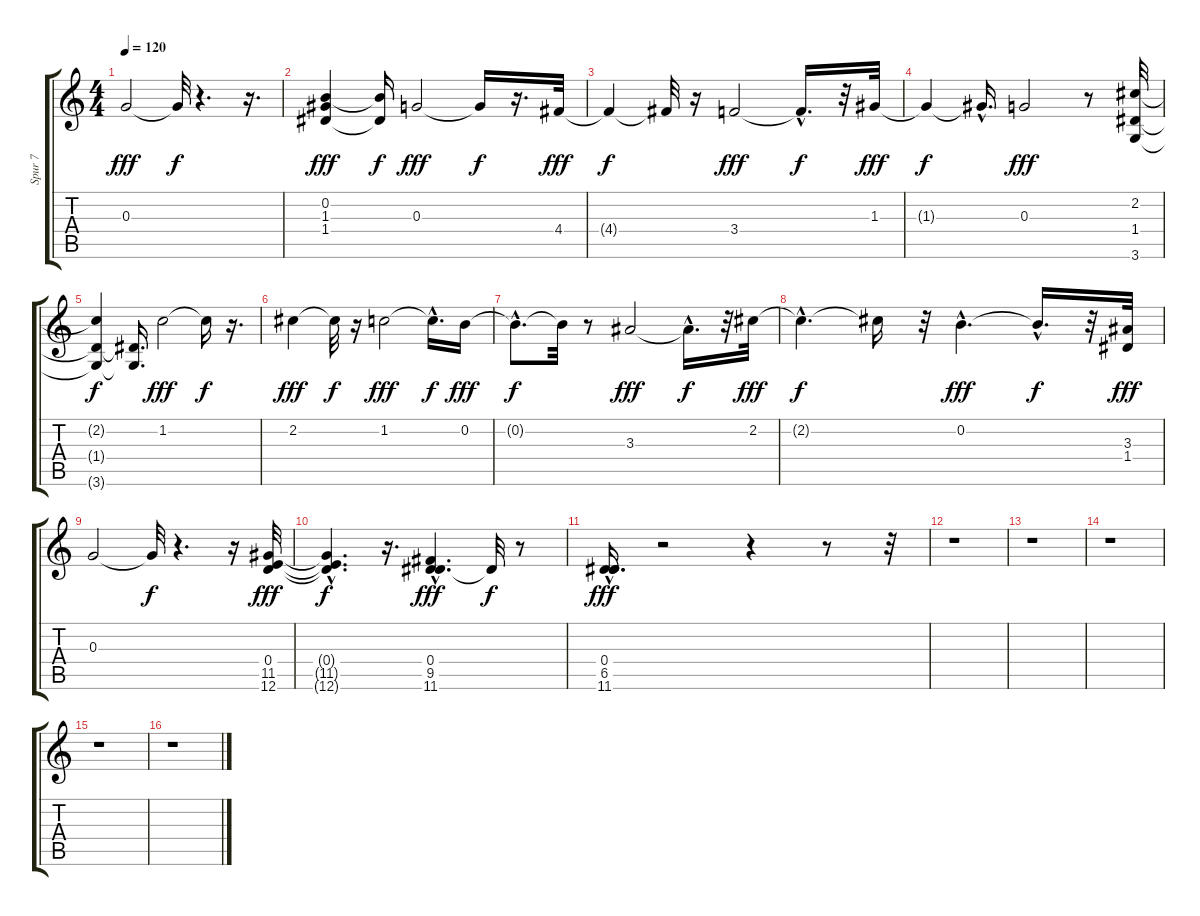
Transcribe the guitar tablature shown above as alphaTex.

\track ("Spur 7" "Spur 7") {instrument acousticguitarnylon}
\staff {score tabs}
\tuning (E4 B3 G3 D3 A2 E2) {hide}
\ts (4 4)
\tempo 120
\clef g2
\ks c
0.3.2{dy fff} 0.3{t}.32{dy f} r.4{d} r.16{d} |
(0.2 1.3 1.4).4{dy fff} (0.2{t} 1.4{t}).16{dy f} 0.3.2{dy fff} 0.3{t}.16{dy f} r.16{d} 4.4.32{dy fff} |
4.4{t}.4{dy f} 4.4{t}.32 r.16 3.4.2{dy fff} 3.4{hac t}.16{d dy f} r.32 1.3.32{dy fff} |
1.3{t}.4{dy f} 1.3{hac t}.16{d} 0.3.2{dy fff} r.8 (2.2 1.4 3.6).32 |
(2.2{t} 1.4{t} 3.6{t}).4{dy f} (1.4{t} 3.6{t}).16{d} 1.2.2{dy fff} 1.2{t}.16{dy f} r.16{d} |
2.2.4{dy fff} 2.2{t}.32{dy f} r.16 1.2.2{dy fff} 1.2{hac t}.16{d dy f} 0.2.16{dy fff} |
0.2{hac t}.8{d dy f} 0.2{t}.32 r.8 3.3.2{dy fff} 3.3{hac t}.16{d dy f} r.32 2.2.32{dy fff} |
2.2{hac t}.4{d dy f} 2.2{t}.16 r.32 0.2{hac}.4{d dy fff} 0.2{hac t}.16{d dy f} r.32 (3.3 1.4).32{dy fff} |
0.3.2 0.3{t}.32{dy f} r.4{d} r.16 (0.4 11.5 12.6).32{dy fff} |
(0.4{hac t} 11.5{hac t} 12.6{hac t}).4{d dy f} r.16{d} (0.4{hac} 9.5{hac} 11.6{hac}).4{d dy fff} 11.6{t}.32{dy f} r.8 |
(0.4{hac} 6.5{hac} 11.6{hac}).16{d dy fff} r.2 r.4 r.8 r.32 |
r.1 |
r.1 |
r.1 |
r.1 |
r.1
